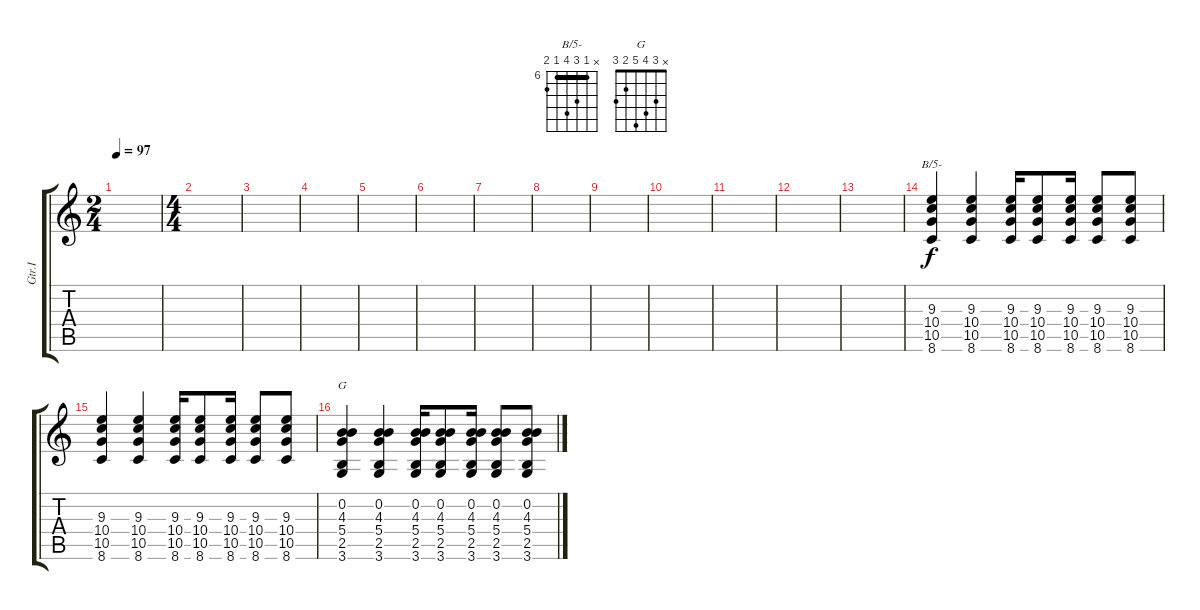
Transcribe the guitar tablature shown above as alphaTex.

\track ("Gtr.I" "Gtr.I") {instrument distortionguitar}
\staff {score tabs}
\tuning (E4 B3 G3 D3 A2 E2) {hide}
\chord ("B/5-" x 6 8 9 6 7) {firstfret 6 barre 6}
\chord ("G" x 3 4 5 2 3)
\ts (2 4)
\tempo 97
\clef g2
\ks c
|
\ts (4 4)
|
|
|
|
|
|
|
|
|
|
|
|
(9.3 10.4 10.5 8.6).4{ch "B/5-"} (9.3 10.4 10.5 8.6).4 (9.3 10.4 10.5 8.6).16 (9.3 10.4 10.5 8.6).8 (9.3 10.4 10.5 8.6).16 (9.3 10.4 10.5 8.6).8 (9.3 10.4 10.5 8.6).8 |
(9.3 10.4 10.5 8.6).4 (9.3 10.4 10.5 8.6).4 (9.3 10.4 10.5 8.6).16 (9.3 10.4 10.5 8.6).8 (9.3 10.4 10.5 8.6).16 (9.3 10.4 10.5 8.6).8 (9.3 10.4 10.5 8.6).8 |
(0.2 4.3 5.4 2.5 3.6).4{ch "G"} (0.2 4.3 5.4 2.5 3.6).4 (0.2 4.3 5.4 2.5 3.6).16 (0.2 4.3 5.4 2.5 3.6).8 (0.2 4.3 5.4 2.5 3.6).16 (0.2 4.3 5.4 2.5 3.6).8 (0.2 4.3 5.4 2.5 3.6).8
